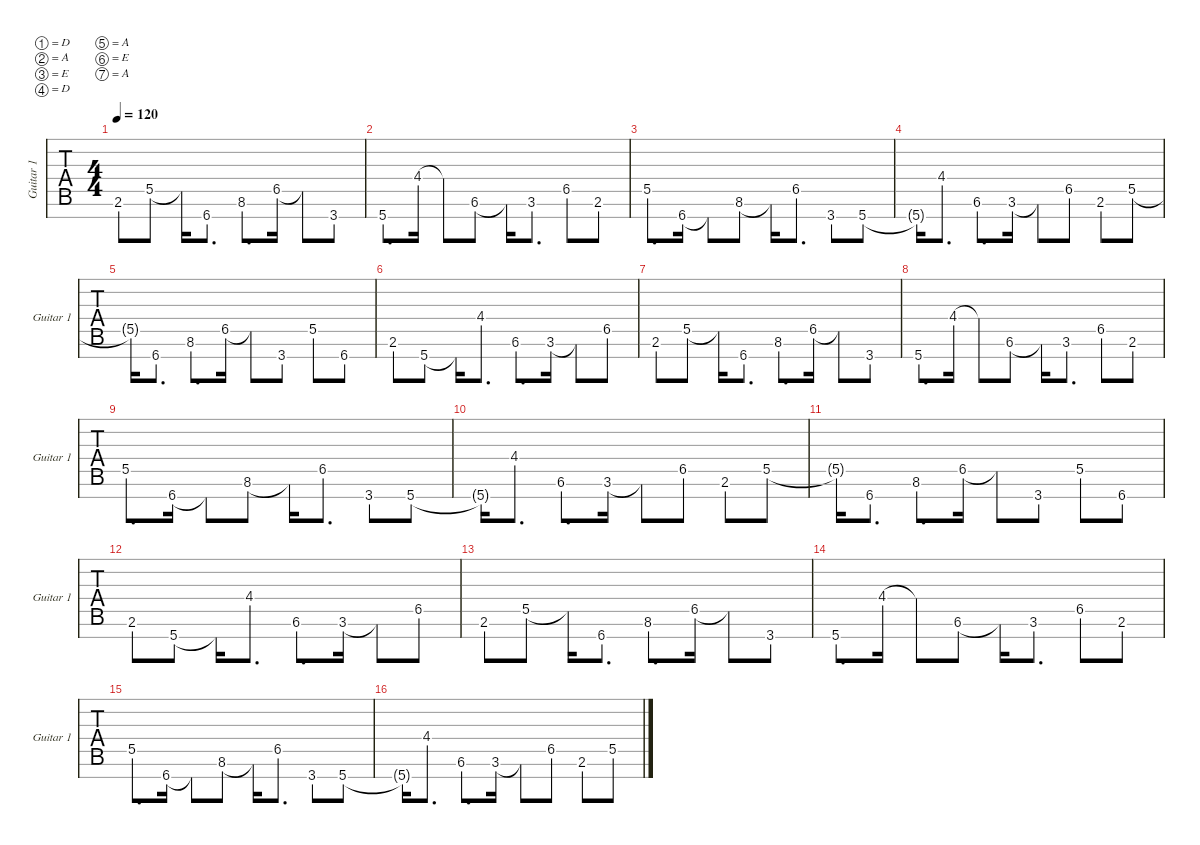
\defaultSystemsLayout 4
\hideDynamics
\bracketExtendMode nobrackets
\singleTrackTrackNamePolicy allsystems
\multiTrackTrackNamePolicy allsystems
\firstSystemTrackNameMode fullname
\otherSystemsTrackNameMode fullname
\otherSystemsTrackNameOrientation horizontal
\track ("Guitar 1" "Guitar 1") {instrument overdrivenguitar}
\staff {tabs}
\tuning (D4 A3 E3 D3 A2 E2 A1)
\ts (4 4)
\tempo 120
\clef g2
\ks c
2.6.8{dy mf} 5.5.8 5.5{t}.16 6.7.8{d} 8.6.8{d} 6.5.16 6.5{t}.8 3.7.8 |
5.7.8{d} 4.4.16 4.4{t}.8 6.6.8 6.6{t}.16 3.6.8{d} 6.5.8 2.6.8 |
5.5.8{d} 6.7.16 6.7{t}.8 8.6.8 8.6{t}.16 6.5.8{d} 3.7.8 5.7.8 |
5.7{t}.16 4.4.8{d} 6.6.8{d} 3.6.16 3.6{t}.8 6.5.8 2.6.8 5.5.8 |
5.5{t}.16 6.7.8{d} 8.6.8{d} 6.5.16 6.5{t}.8 3.7.8 5.5.8 6.7.8 |
2.6.8 5.7.8 5.7{t}.16 4.4.8{d} 6.6.8{d} 3.6.16 3.6{t}.8 6.5.8 |
2.6.8 5.5.8 5.5{t}.16 6.7.8{d} 8.6.8{d} 6.5.16 6.5{t}.8 3.7.8 |
5.7.8{d} 4.4.16 4.4{t}.8 6.6.8 6.6{t}.16 3.6.8{d} 6.5.8 2.6.8 |
5.5.8{d} 6.7.16 6.7{t}.8 8.6.8 8.6{t}.16 6.5.8{d} 3.7.8 5.7.8 |
5.7{t}.16 4.4.8{d} 6.6.8{d} 3.6.16 3.6{t}.8 6.5.8 2.6.8 5.5.8 |
5.5{t}.16 6.7.8{d} 8.6.8{d} 6.5.16 6.5{t}.8 3.7.8 5.5.8 6.7.8 |
2.6.8 5.7.8 5.7{t}.16 4.4.8{d} 6.6.8{d} 3.6.16 3.6{t}.8 6.5.8 |
2.6.8 5.5.8 5.5{t}.16 6.7.8{d} 8.6.8{d} 6.5.16 6.5{t}.8 3.7.8 |
5.7.8{d} 4.4.16 4.4{t}.8 6.6.8 6.6{t}.16 3.6.8{d} 6.5.8 2.6.8 |
5.5.8{d} 6.7.16 6.7{t}.8 8.6.8 8.6{t}.16 6.5.8{d} 3.7.8 5.7.8 |
5.7{t}.16 4.4.8{d} 6.6.8{d} 3.6.16 3.6{t}.8 6.5.8 2.6.8 5.5.8
